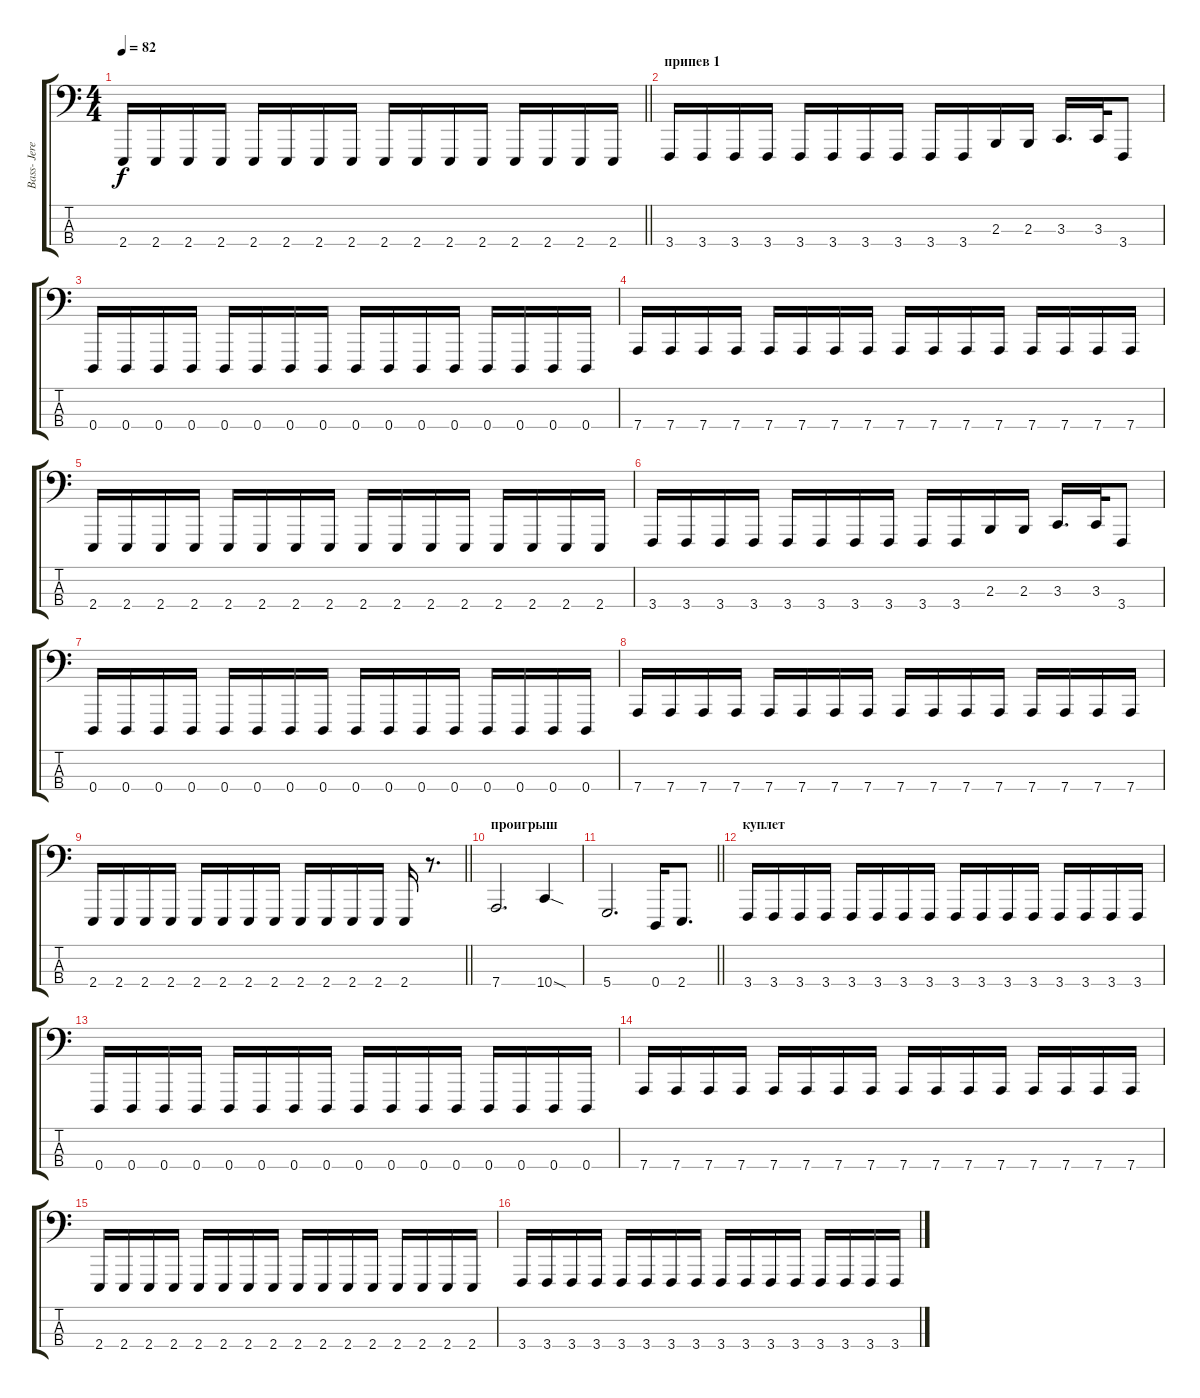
\track ("Bass- Jeremy Davis" "Bass- Jere") {instrument lead8bassandlead}
\staff {score tabs}
\tuning (G2 D2 A1 D1) {hide}
\ts (4 4)
\tempo 82
\clef f4
\barLineRight lightlight
\ks c
2.4.16{dy f} 2.4.16 2.4.16 2.4.16 2.4.16 2.4.16 2.4.16 2.4.16 2.4.16 2.4.16 2.4.16 2.4.16 2.4.16 2.4.16 2.4.16 2.4.16 |
\section ("" "припев 1")
3.4.16 3.4.16 3.4.16 3.4.16 3.4.16 3.4.16 3.4.16 3.4.16 3.4.16 3.4.16 2.3.16 2.3.16 3.3.16{d} 3.3.32 3.4.8 |
0.4.16 0.4.16 0.4.16 0.4.16 0.4.16 0.4.16 0.4.16 0.4.16 0.4.16 0.4.16 0.4.16 0.4.16 0.4.16 0.4.16 0.4.16 0.4.16 |
7.4.16 7.4.16 7.4.16 7.4.16 7.4.16 7.4.16 7.4.16 7.4.16 7.4.16 7.4.16 7.4.16 7.4.16 7.4.16 7.4.16 7.4.16 7.4.16 |
2.4.16 2.4.16 2.4.16 2.4.16 2.4.16 2.4.16 2.4.16 2.4.16 2.4.16 2.4.16 2.4.16 2.4.16 2.4.16 2.4.16 2.4.16 2.4.16 |
3.4.16 3.4.16 3.4.16 3.4.16 3.4.16 3.4.16 3.4.16 3.4.16 3.4.16 3.4.16 2.3.16 2.3.16 3.3.16{d} 3.3.32 3.4.8 |
0.4.16 0.4.16 0.4.16 0.4.16 0.4.16 0.4.16 0.4.16 0.4.16 0.4.16 0.4.16 0.4.16 0.4.16 0.4.16 0.4.16 0.4.16 0.4.16 |
7.4.16 7.4.16 7.4.16 7.4.16 7.4.16 7.4.16 7.4.16 7.4.16 7.4.16 7.4.16 7.4.16 7.4.16 7.4.16 7.4.16 7.4.16 7.4.16 |
\barLineRight lightlight
2.4.16 2.4.16 2.4.16 2.4.16 2.4.16 2.4.16 2.4.16 2.4.16 2.4.16 2.4.16 2.4.16 2.4.16 2.4.16 r.8{d} |
\section ("" "проигрыш")
7.4.2{d} 10.4{sod}.4 |
\barLineRight lightlight
5.4.2{d} 0.4.16 2.4.8{d} |
\section ("" "куплет")
3.4.16 3.4.16 3.4.16 3.4.16 3.4.16 3.4.16 3.4.16 3.4.16 3.4.16 3.4.16 3.4.16 3.4.16 3.4.16 3.4.16 3.4.16 3.4.16 |
0.4.16 0.4.16 0.4.16 0.4.16 0.4.16 0.4.16 0.4.16 0.4.16 0.4.16 0.4.16 0.4.16 0.4.16 0.4.16 0.4.16 0.4.16 0.4.16 |
7.4.16 7.4.16 7.4.16 7.4.16 7.4.16 7.4.16 7.4.16 7.4.16 7.4.16 7.4.16 7.4.16 7.4.16 7.4.16 7.4.16 7.4.16 7.4.16 |
2.4.16 2.4.16 2.4.16 2.4.16 2.4.16 2.4.16 2.4.16 2.4.16 2.4.16 2.4.16 2.4.16 2.4.16 2.4.16 2.4.16 2.4.16 2.4.16 |
3.4.16 3.4.16 3.4.16 3.4.16 3.4.16 3.4.16 3.4.16 3.4.16 3.4.16 3.4.16 3.4.16 3.4.16 3.4.16 3.4.16 3.4.16 3.4.16
